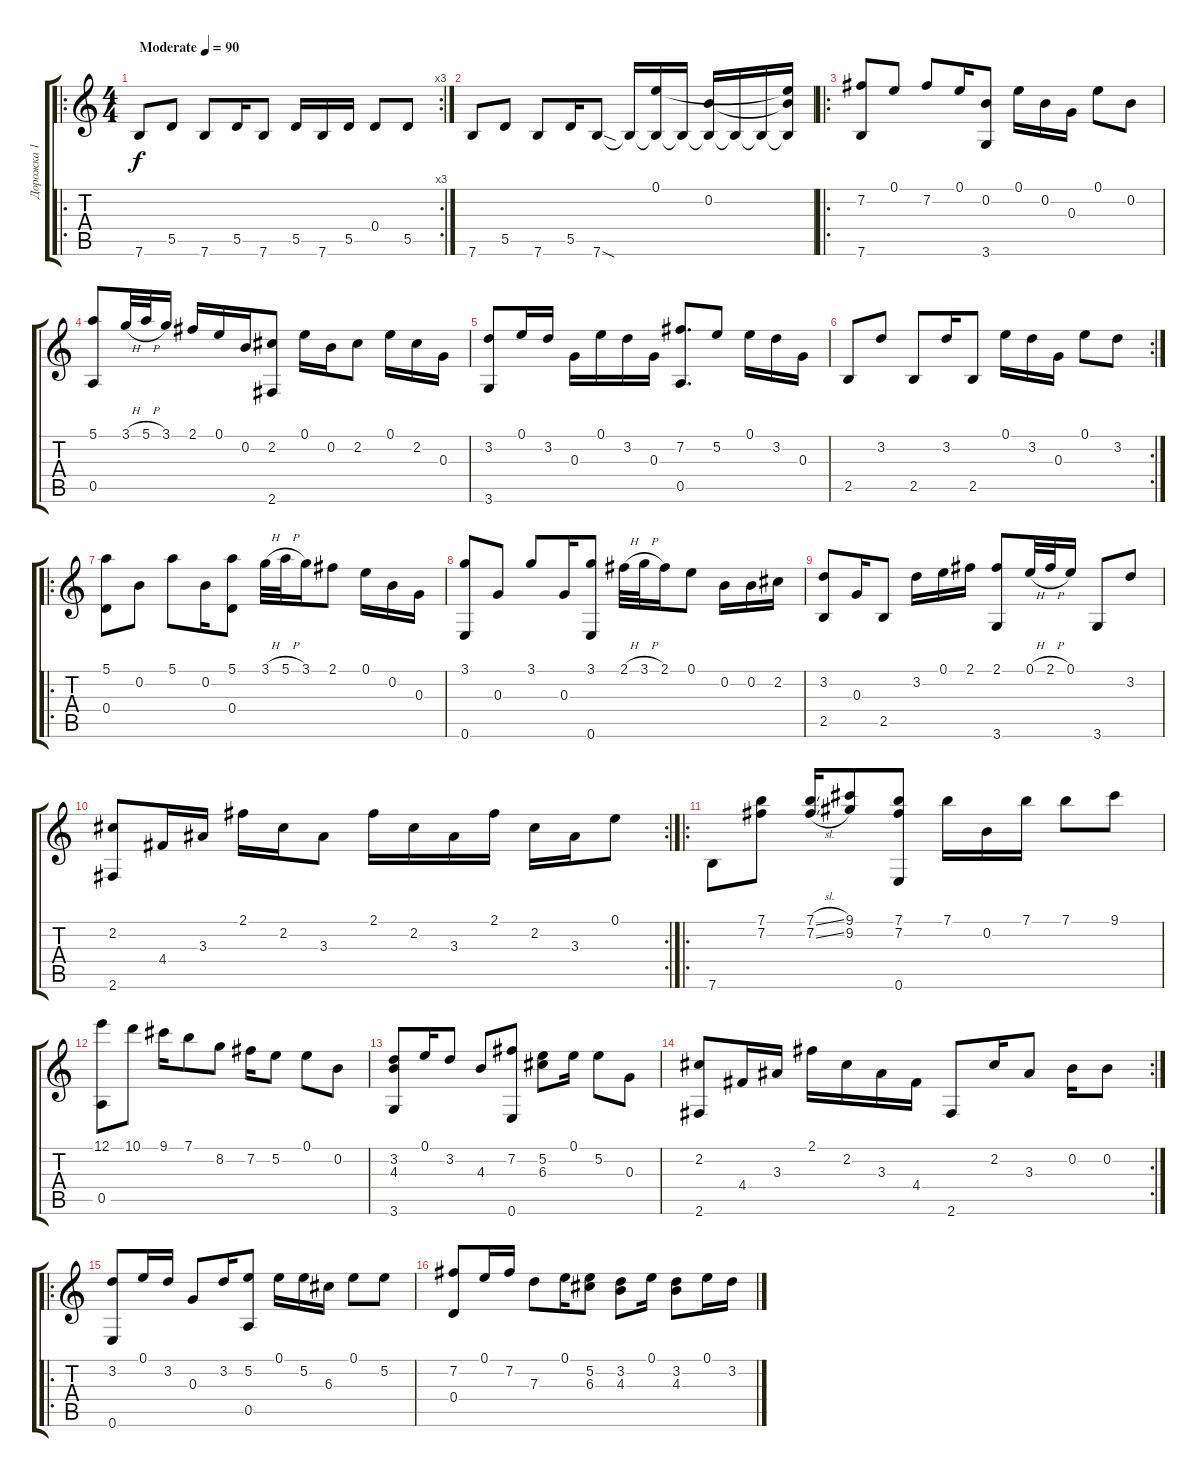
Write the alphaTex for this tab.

\track ("Дорожка 1" "Дорожка 1") {instrument acousticguitarsteel}
\staff {score tabs}
\tuning (E4 B3 G3 D3 A2 E2) {hide}
\ro
\rc 3
\ts (4 4)
\tempo (90 "Moderate")
\clef g2
\ks c
7.6.8{dy f instrument acousticguitarsteel} 5.5.8 7.6.8 5.5.16 7.6.8 5.5.16 7.6.16 5.5.16 0.4.8 5.5.8 |
7.6.8 5.5.8 7.6.8 5.5.16 7.6{sod}.8 7.6{t}.16 (0.1 7.6{t}).16 7.6{t}.16 (0.2 7.6{t}).16 7.6{t}.16 7.6{t}.16 (0.1{t} 0.2{t} 7.6{t}).16 |
\ro
(7.2 7.6).8 0.1.8 7.2.8 0.1.16 (0.2 3.6).8 0.1.16 0.2.16 0.3.16 0.1.8 0.2.8 |
(5.1 0.5).8 3.1{h}.32 5.1{h}.32 3.1.16 2.1.16 0.1.16 0.2.16 (2.2 2.6).8 0.1.16 0.2.16 2.2.8 0.1.16 2.2.16 0.3.16 |
(3.2 3.6).8 0.1.16 3.2.16 0.3.16 0.1.16 3.2.16 0.3.16 (7.2 0.5).8{d} 5.2.8 0.1.16 3.2.16 0.3.16 |
\rc 2
2.5.8 3.2.8 2.5.8 3.2.16 2.5.8 0.1.16 3.2.16 0.3.16 0.1.8 3.2.8 |
\ro
(5.1 0.4).8 0.2.8 5.1.8 0.2.16 (5.1 0.4).8 3.1{h}.32 5.1{h}.32 3.1.16 2.1.8 0.1.16 0.2.16 0.3.16 |
(3.1 0.6).8 0.3.8 3.1.8 0.3.16 (3.1 0.6).8 2.1{h}.32 3.1{h}.32 2.1.16 0.1.8 0.2.16 0.2.16 2.2.16 |
(3.2 2.5).8 0.3.16 2.5.8 3.2.16 0.1.16 2.1.16 (2.1 3.6).8 0.1{h}.32 2.1{h}.32 0.1.16 3.6.8 3.2.8 |
\rc 2
(2.2 2.6).8 4.4.16 3.3.16 2.1.16 2.2.16 3.3.8 2.1.16 2.2.16 3.3.16 2.1.16 2.2.16 3.3.16 0.1.8 |
\ro
7.6.8 (7.1 7.2).8 (7.1{sl} 7.2{sl}).16 (9.1 9.2).8 (7.1 7.2 0.6).8 7.1.16 0.2.16 7.1.16 7.1.8 9.1.8 |
(12.1 0.5).8 10.1.8 9.1.16 7.1.8 8.2.8 7.2.16 5.2.8 0.1.8 0.2.8 |
(3.2 4.3 3.6).8 0.1.16 3.2.8 4.3.8 (7.2 0.6).8 (5.2 6.3).8 0.1.16 5.2.8 0.3.8 |
\rc 2
(2.2 2.6).8 4.4.16 3.3.16 2.1.16 2.2.16 3.3.16 4.4.16 2.6.8 2.2.16 3.3.8 0.2.16 0.2.8 |
\ro
(3.2 0.6).8 0.1.16 3.2.16 0.3.8 3.2.16 (5.2 0.5).8 0.1.16 5.2.16 6.3.16 0.1.8 5.2.8 |
(7.2 0.4).8 0.1.16 7.2.16 7.3.8 0.1.16 (5.2 6.3).8 (3.2 4.3).8 0.1.16 (3.2 4.3).8 0.1.16 3.2.16
